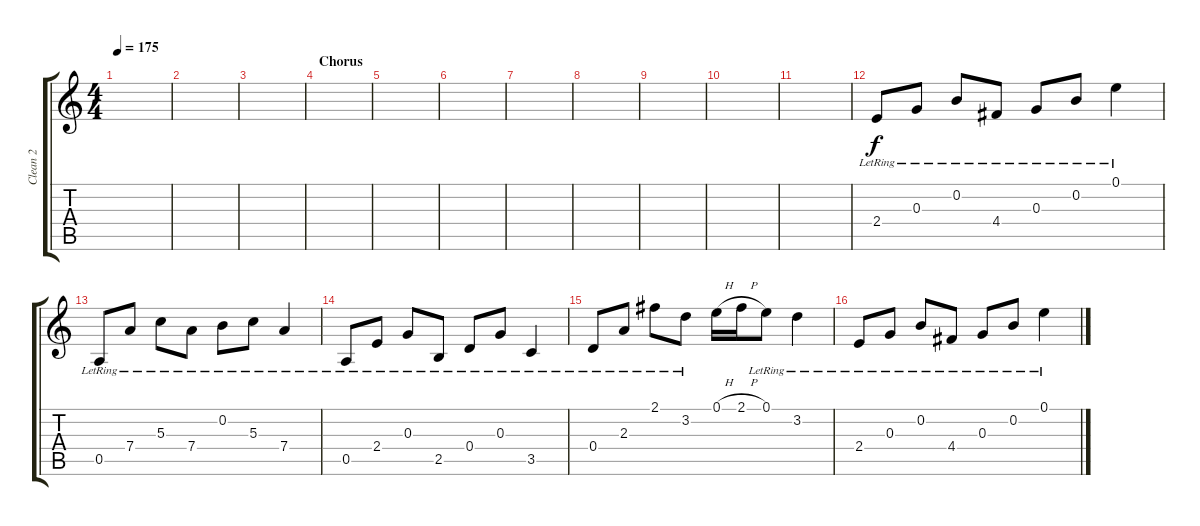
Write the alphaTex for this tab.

\track ("Clean 2" "Clean 2") {instrument electricguitarjazz}
\staff {score tabs}
\tuning (E4 B3 G3 D3 A2 E2) {hide}
\ts (4 4)
\tempo 175
\clef g2
\ks c
|
|
|
\section ("" "Chorus")
|
|
|
|
|
|
|
|
2.4{lr}.8 0.3{lr}.8 0.2{lr}.8 4.4{lr}.8 0.3{lr}.8 0.2{lr}.8 0.1{lr}.4 |
0.5{lr}.8 7.4{lr}.8 5.3{lr}.8 7.4{lr}.8 0.2{lr}.8 5.3{lr}.8 7.4{lr}.4 |
0.5{lr}.8 2.4{lr}.8 0.3{lr}.8 2.5{lr}.8 0.4{lr}.8 0.3{lr}.8 3.5{lr}.4 |
0.4{lr}.8 2.3{lr}.8 2.1{lr}.8 3.2{lr}.8 0.1{h}.16 2.1{h}.16 0.1{lr}.8 3.2{lr}.4 |
2.4{lr}.8 0.3{lr}.8 0.2{lr}.8 4.4{lr}.8 0.3{lr}.8 0.2{lr}.8 0.1{lr}.4
